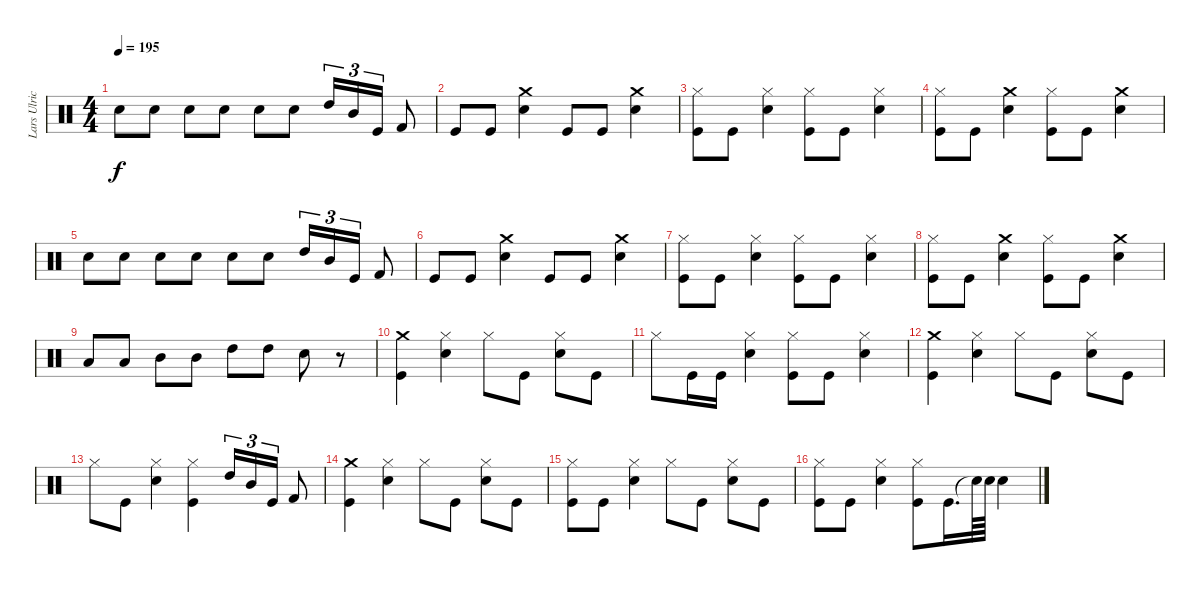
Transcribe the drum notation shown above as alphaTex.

\track ("Lars Ulrich" "Lars Ulric") {instrument percussion}
\staff {score}
\articulation defaults
\ts (4 4)
\tempo 195
\clef neutral
\ks c "Snare (hit) 2".8{dy f} "Snare (hit) 2".8 "Snare (hit) 2".8 "Snare (hit) 2".8 "Snare (hit) 2".8 "Snare (hit) 2".8 "High Tom (hit)".16{tu (3 2)} "Mid Tom (hit)".16{tu (3 2)} "Kick (hit)".16{tu (3 2)} "Kick (hit) 2".8
|
"Kick (hit)".8 "Kick (hit)".8 ("Crash medium (hit)" "Snare (hit) 2").4 "Kick (hit)".8 "Kick (hit)".8 ("Crash medium (hit)" "Snare (hit) 2").4 |
("Kick (hit)" "Hi-Hat (closed)").8 "Kick (hit)".8 ("Snare (hit) 2" "Hi-Hat (closed)").4 ("Kick (hit)" "Hi-Hat (closed)").8 "Kick (hit)".8 ("Snare (hit) 2" "Hi-Hat (closed)").4 |
("Kick (hit)" "Hi-Hat (closed)").8 "Kick (hit)".8 ("Snare (hit) 2" "Crash medium (hit)").4 ("Kick (hit)" "Hi-Hat (closed)").8 "Kick (hit)".8 ("Crash medium (hit)" "Snare (hit) 2").4 |
"Snare (hit) 2".8 "Snare (hit) 2".8 "Snare (hit) 2".8 "Snare (hit) 2".8 "Snare (hit) 2".8 "Snare (hit) 2".8 "High Tom (hit)".16{tu (3 2)} "Mid Tom (hit)".16{tu (3 2)} "Kick (hit)".16{tu (3 2)} "Kick (hit) 2".8 |
"Kick (hit)".8 "Kick (hit)".8 ("Crash medium (hit)" "Snare (hit) 2").4 "Kick (hit)".8 "Kick (hit)".8 ("Crash medium (hit)" "Snare (hit) 2").4 |
("Kick (hit)" "Hi-Hat (closed)").8 "Kick (hit)".8 ("Snare (hit) 2" "Hi-Hat (closed)").4 ("Kick (hit)" "Hi-Hat (closed)").8 "Kick (hit)".8 ("Snare (hit) 2" "Hi-Hat (closed)").4 |
("Kick (hit)" "Hi-Hat (closed)").8 "Kick (hit)".8 ("Snare (hit) 2" "Crash medium (hit)").4 ("Kick (hit)" "Hi-Hat (closed)").8 "Kick (hit)".8 ("Crash medium (hit)" "Snare (hit) 2").4 |
"Low Tom (hit)".8 "Low Tom (hit)".8 "Mid Tom (hit)".8 "Mid Tom (hit)".8 "High Tom (hit)".8 "High Tom (hit)".8 "Snare (hit) 2".8 r.8 |
("Kick (hit)" "Crash medium (hit)").4 ("Snare (hit) 2" "Hi-Hat (closed)").4 "Hi-Hat (closed)".8 "Kick (hit)".8 ("Snare (hit) 2" "Hi-Hat (closed)").8 "Kick (hit)".8 |
"Hi-Hat (closed)".8 "Kick (hit)".16 "Kick (hit)".16 ("Snare (hit) 2" "Hi-Hat (closed)").4 ("Kick (hit)" "Hi-Hat (closed)").8 "Kick (hit)".8 ("Snare (hit) 2" "Hi-Hat (closed)").4 |
("Kick (hit)" "Crash medium (hit)").4 ("Hi-Hat (closed)" "Snare (hit) 2").4 "Hi-Hat (closed)".8 "Kick (hit)".8 ("Snare (hit) 2" "Hi-Hat (closed)").8 "Kick (hit)".8 |
"Hi-Hat (closed)".8 "Kick (hit)".8 ("Snare (hit) 2" "Hi-Hat (closed)").4 ("Kick (hit)" "Hi-Hat (closed)").4 "High Tom (hit)".16{tu (3 2)} "Mid Tom (hit)".16{tu (3 2)} "Kick (hit)".16{tu (3 2)} "Kick (hit) 2".8 |
("Kick (hit)" "Crash medium (hit)").4 ("Snare (hit) 2" "Hi-Hat (closed)").4 "Hi-Hat (closed)".8 "Kick (hit)".8 ("Snare (hit) 2" "Hi-Hat (closed)").8 "Kick (hit)".8 |
("Kick (hit)" "Hi-Hat (closed)").8 "Kick (hit)".8 ("Snare (hit) 2" "Hi-Hat (closed)").4 "Hi-Hat (closed)".8 "Kick (hit)".8 ("Snare (hit) 2" "Hi-Hat (closed)").8 "Kick (hit)".8 |
("Hi-Hat (closed)" "Kick (hit)").8 "Kick (hit)".8 ("Snare (hit) 2" "Hi-Hat (closed)").4 ("Hi-Hat (closed)" "Kick (hit)").8 "Kick (hit)".16{d} "Snare (hit)"{t}.64 "Snare (hit) 2".64 "Snare (hit) 2".4
